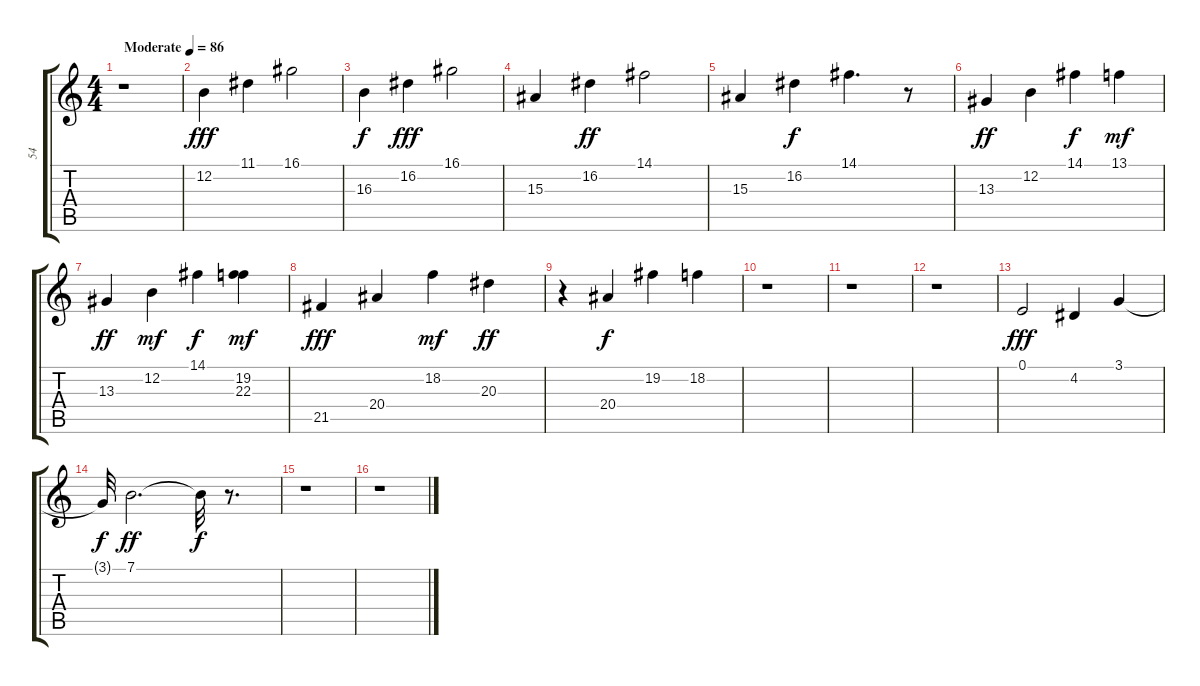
\track ("54" "54") {instrument voiceoohs}
\staff {score tabs}
\tuning (E4 B3 G3 D3 A2 E2) {hide}
\ts (4 4)
\tempo (86 "Moderate")
\clef g2
\ks c
r.1{dy fff instrument voiceoohs} |
12.2.4{volume 9} 11.1.4 16.1.2 |
16.3.4{dy f volume 9} 16.2.4{dy fff} 16.1.2{volume 9} |
15.3.4{volume 9} 16.2.4{dy ff volume 9} 14.1.2 |
15.3.4 16.2.4{dy f} 14.1.4{d} r.8 |
13.3.4{dy ff} 12.2.4 14.1.4{dy f} 13.1.4{dy mf} |
13.3.4{dy ff} 12.2.4{dy mf} 14.1.4{dy f} (19.2 22.3).4{dy mf} |
21.5.4{dy fff} 20.4.4 18.2.4{dy mf} 20.3.4{dy ff} |
r.4 20.4.4{dy f} 19.2.4 18.2.4 |
r.1 |
r.1 |
r.1 |
0.1.2{dy fff} 4.2.4 3.1.4 |
3.1{t}.32{dy f} 7.1.2{d dy ff} 7.1{t}.32{dy f} r.8{d} |
r.1 |
r.1
